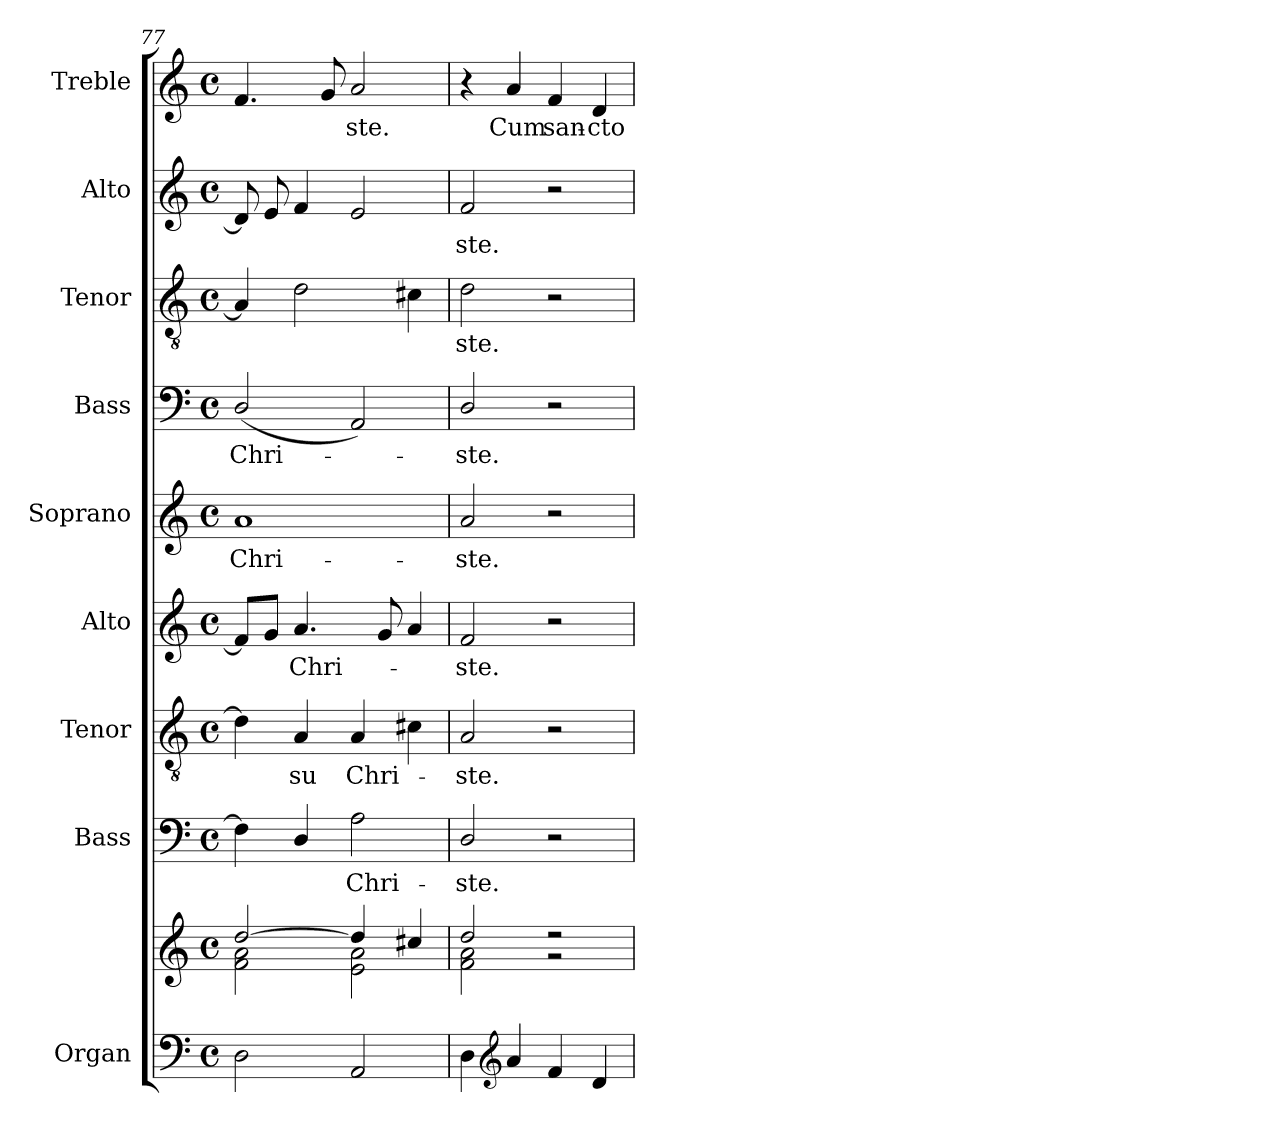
**kern	**kern	**kern	**text	**kern	**text	**kern	**text	**kern	**text	**kern	**text	**kern	**text	**kern	**text	**kern	**text
*part9	*part9	*part8	*part8	*part7	*part7	*part6	*part6	*part5	*part5	*part4	*part4	*part3	*part3	*part2	*part2	*part1	*part1
*staff10	*staff9	*staff8	*staff8	*staff7	*staff7	*staff6	*staff6	*staff5	*staff5	*staff4	*staff4	*staff3	*staff3	*staff2	*staff2	*staff1	*staff1
*I"Organ	*	*I"Bass	*	*I"Tenor	*	*I"Alto	*	*I"Soprano	*	*I"Bass	*	*I"Tenor	*	*I"Alto	*	*I"Treble	*
*I'Org.	*	*I'B.	*	*I'T.	*	*I'A.	*	*I'S.	*	*I'B.	*	*I'T.	*	*I'A.	*	*I'Tr.	*
*clefF4	*clefG2	*clefF4	*	*clefGv2	*	*clefG2	*	*clefG2	*	*clefF4	*	*clefGv2	*	*clefG2	*	*clefG2	*
*	*	*	*	*ITrd7c12	*	*	*	*	*	*	*	*ITrd7c12	*	*	*	*	*
*k[]	*k[]	*k[]	*	*k[]	*	*k[]	*	*k[]	*	*k[]	*	*k[]	*	*k[]	*	*k[]	*
*C:	*C:	*C:	*	*C:	*	*C:	*	*C:	*	*C:	*	*C:	*	*C:	*	*C:	*
*M4/4	*M4/4	*M4/4	*	*M4/4	*	*M4/4	*	*M4/4	*	*M4/4	*	*M4/4	*	*M4/4	*	*M4/4	*
*met(c)	*met(c)	*met(c)	*	*met(c)	*	*met(c)	*	*met(c)	*	*met(c)	*	*met(c)	*	*met(c)	*	*met(c)	*
=77	=77	=77	=77	=77	=77	=77	=77	=77	=77	=77	=77	=77	=77	=77	=77	=77	=77
*	*^	*	*	*	*	*	*	*	*	*	*	*	*	*	*	*	*
!	!	!	!	!	!	!	!	!	!	!LO:LY:b:color=#000000	!	!	!	!	!	!	!	!
!	!	!	!	!	!	!	!	!	!	!	!	!LO:LY:b:color=#000000	!	!	!	!	!	!
2Di\	[2ddi/	2fi\ 2ai	4Fi\]	.	4Di\]	.	8fi/L]	.	1ai	Chri-	(2Di/	Chri-	4AAi/]	.	8di/]	.	4.fi/	.
.	.	.	.	.	.	.	8gi/J	.	.	.	.	.	.	.	8ei/	.	.	.
!	!	!	!	!	!	!LO:LY:b:color=#000000	!	!	!	!	!	!	!	!	!	!	!	!
!	!	!	!	!	!	!	!	!LO:LY:b:color=#000000	!	!	!	!	!	!	!	!	!	!
.	.	.	4Di/	.	4AAi/	-su	4.ai/	Chri-	.	.	.	.	2Di\	.	4fi/	.	.	.
.	.	.	.	.	.	.	.	.	.	.	.	.	.	.	.	.	8gi/	.
!	!	!	!	!LO:LY:b:color=#000000	!	!	!	!	!	!	!	!	!	!	!	!	!	!
!	!	!	!	!	!	!LO:LY:b:color=#000000	!	!	!	!	!	!	!	!	!	!	!	!
!	!	!	!	!	!	!	!	!	!	!	!	!	!	!	!	!	!	!LO:LY:b:color=#000000
2AAi/	4ddi/]	2ei\ 2ai	2Ai\	Chri-	4AAi/	Chri-	.	.	.	.	2AAi/)	.	.	.	2ei/	.	2ai/	-ste.
.	.	.	.	.	.	.	8gi/	.	.	.	.	.	.	.	.	.	.	.
.	4cc#Xi/	.	.	.	4C#Xi\	.	4ai/	.	.	.	.	.	4C#Xi\	.	.	.	.	.
=78	=78	=78	=78	=78	=78	=78	=78	=78	=78	=78	=78	=78	=78	=78	=78	=78	=78	=78
!	!	!	!	!LO:LY:b:color=#000000	!	!	!	!	!	!	!	!	!	!	!	!	!	!
!	!	!	!	!	!	!LO:LY:b:color=#000000	!	!	!	!	!	!	!	!	!	!	!	!
!	!	!	!	!	!	!	!	!LO:LY:b:color=#000000	!	!	!	!	!	!	!	!	!	!
!	!	!	!	!	!	!	!	!	!	!LO:LY:b:color=#000000	!	!	!	!	!	!	!	!
!	!	!	!	!	!	!	!	!	!	!	!	!LO:LY:b:color=#000000	!	!	!	!	!	!
!	!	!	!	!	!	!	!	!	!	!	!	!	!	!LO:LY:b:color=#000000	!	!	!	!
!	!	!	!	!	!	!	!	!	!	!	!	!	!	!	!	!LO:LY:b:color=#000000	!	!
4Di\	2ddi/	2fi\ 2ai	2Di/	-ste.	2AAi/	-ste.	2fi/	-ste.	2ai/	-ste.	2Di/	-ste.	2Di\	-ste.	2fi/	-ste.	4r	.
*clefG2	*	*	*	*	*	*	*	*	*	*	*	*	*	*	*	*	*	*
!	!	!	!	!	!	!	!	!	!	!	!	!	!	!	!	!	!	!LO:LY:b:color=#000000
4ai/	.	.	.	.	.	.	.	.	.	.	.	.	.	.	.	.	4ai/	Cum
!	!	!	!	!	!	!	!	!	!	!	!	!	!	!	!	!	!	!LO:LY:b:color=#000000
4fi/	2r	2r	2r	.	2r	.	2r	.	2r	.	2r	.	2r	.	2r	.	4fi/	san-
!	!	!	!	!	!	!	!	!	!	!	!	!	!	!	!	!	!	!LO:LY:b:color=#000000
4di/	.	.	.	.	.	.	.	.	.	.	.	.	.	.	.	.	4di/	-cto
*	*v	*v	*	*	*	*	*	*	*	*	*	*	*	*	*	*	*	*
=	=	=	=	=	=	=	=	=	=	=	=	=	=	=	=	=	=
*-	*-	*-	*-	*-	*-	*-	*-	*-	*-	*-	*-	*-	*-	*-	*-	*-	*-
